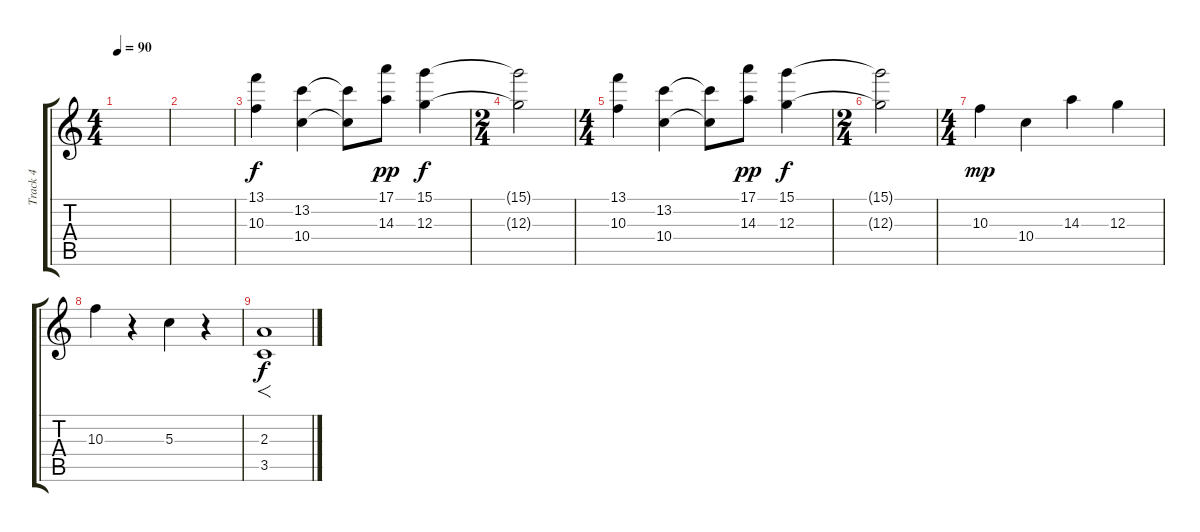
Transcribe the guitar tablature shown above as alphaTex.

\track ("Track 4" "Track 4") {instrument acousticguitarnylon}
\staff {score tabs}
\tuning (E4 B3 G3 D3 A2 E2) {hide}
\ts (4 4)
\tempo 90
\clef g2
\ks c
|
|
(13.1 10.3).4 (13.2 10.4).4 (13.2{t} 10.4{t}).8 (17.1 14.3).8{dy pp} (15.1 12.3).4{dy f} |
\ts (2 4)
(15.1{t} 12.3{t}).2 |
\ts (4 4)
(13.1 10.3).4 (13.2 10.4).4 (13.2{t} 10.4{t}).8 (17.1 14.3).8{dy pp} (15.1 12.3).4{dy f} |
\ts (2 4)
(15.1{t} 12.3{t}).2 |
\ts (4 4)
10.3.4{dy mp} 10.4.4 14.3.4 12.3.4 |
10.3.4 r.4 5.3.4 r.4 |
(2.3 3.5).1{f dy f}
